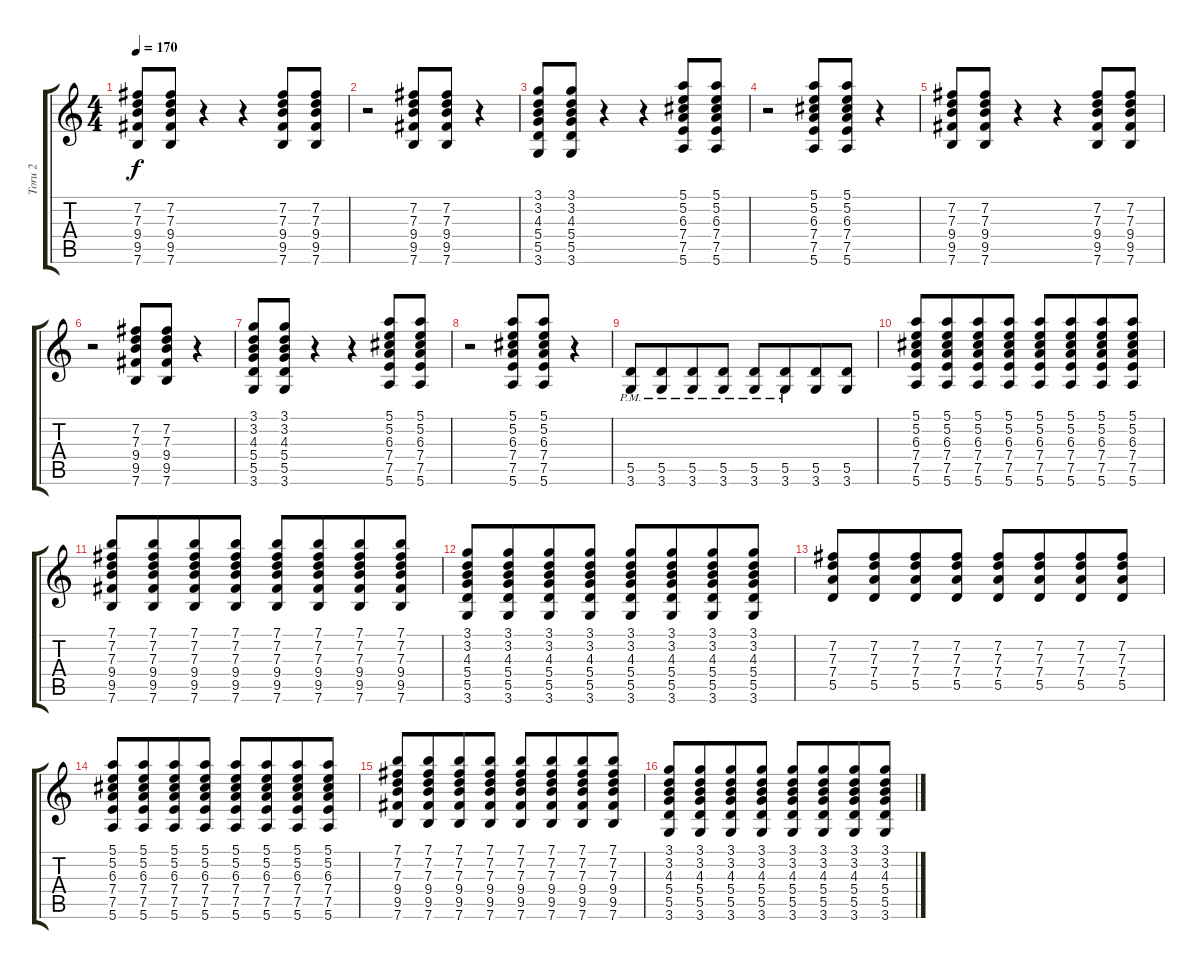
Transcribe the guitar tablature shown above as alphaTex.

\track ("Toru 2" "Toru 2") {instrument overdrivenguitar}
\staff {score tabs}
\tuning (E4 B3 G3 D3 A2 E2) {hide}
\ts (4 4)
\tempo 170
\clef g2
\ks c
(7.2 7.3 9.4 9.5 7.6).8{dy f} (7.2 7.3 9.4 9.5 7.6).8 r.4 r.4 (7.2 7.3 9.4 9.5 7.6).8 (7.2 7.3 9.4 9.5 7.6).8 |
r.2 (7.2 7.3 9.4 9.5 7.6).8 (7.2 7.3 9.4 9.5 7.6).8 r.4 |
(3.1 3.2 4.3 5.4 5.5 3.6).8 (3.1 3.2 4.3 5.4 5.5 3.6).8 r.4 r.4 (5.1 5.2 6.3 7.4 7.5 5.6).8 (5.1 5.2 6.3 7.4 7.5 5.6).8 |
r.2 (5.1 5.2 6.3 7.4 7.5 5.6).8 (5.1 5.2 6.3 7.4 7.5 5.6).8 r.4 |
(7.2 7.3 9.4 9.5 7.6).8 (7.2 7.3 9.4 9.5 7.6).8 r.4 r.4 (7.2 7.3 9.4 9.5 7.6).8 (7.2 7.3 9.4 9.5 7.6).8 |
r.2 (7.2 7.3 9.4 9.5 7.6).8 (7.2 7.3 9.4 9.5 7.6).8 r.4 |
(3.1 3.2 4.3 5.4 5.5 3.6).8 (3.1 3.2 4.3 5.4 5.5 3.6).8 r.4 r.4 (5.1 5.2 6.3 7.4 7.5 5.6).8 (5.1 5.2 6.3 7.4 7.5 5.6).8 |
r.2 (5.1 5.2 6.3 7.4 7.5 5.6).8 (5.1 5.2 6.3 7.4 7.5 5.6).8 r.4 |
(5.5{pm} 3.6{pm}).8 (5.5{pm} 3.6{pm}).8{beam merge} (5.5{pm} 3.6{pm}).8 (5.5{pm} 3.6{pm}).8 (5.5{pm} 3.6{pm}).8 (5.5{pm} 3.6{pm}).8{beam merge} (5.5 3.6).8 (5.5 3.6).8 |
(5.1 5.2 6.3 7.4 7.5 5.6).8 (5.1 5.2 6.3 7.4 7.5 5.6).8{beam merge} (5.1 5.2 6.3 7.4 7.5 5.6).8 (5.1 5.2 6.3 7.4 7.5 5.6).8 (5.1 5.2 6.3 7.4 7.5 5.6).8 (5.1 5.2 6.3 7.4 7.5 5.6).8{beam merge} (5.1 5.2 6.3 7.4 7.5 5.6).8 (5.1 5.2 6.3 7.4 7.5 5.6).8 |
(7.1 7.2 7.3 9.4 9.5 7.6).8{beam Up} (7.1 7.2 7.3 9.4 9.5 7.6).8{beam Up beam merge} (7.1 7.2 7.3 9.4 9.5 7.6).8{beam Up} (7.1 7.2 7.3 9.4 9.5 7.6).8{beam Up} (7.1 7.2 7.3 9.4 9.5 7.6).8{beam Up} (7.1 7.2 7.3 9.4 9.5 7.6).8{beam Up beam merge} (7.1 7.2 7.3 9.4 9.5 7.6).8{beam Up} (7.1 7.2 7.3 9.4 9.5 7.6).8{beam Up} |
(3.1 3.2 4.3 5.4 5.5 3.6).8 (3.1 3.2 4.3 5.4 5.5 3.6).8{beam merge} (3.1 3.2 4.3 5.4 5.5 3.6).8 (3.1 3.2 4.3 5.4 5.5 3.6).8 (3.1 3.2 4.3 5.4 5.5 3.6).8 (3.1 3.2 4.3 5.4 5.5 3.6).8{beam merge} (3.1 3.2 4.3 5.4 5.5 3.6).8 (3.1 3.2 4.3 5.4 5.5 3.6).8 |
(7.2 7.3 7.4 5.5).8{beam Up} (7.2 7.3 7.4 5.5).8{beam Up beam merge} (7.2 7.3 7.4 5.5).8{beam Up} (7.2 7.3 7.4 5.5).8{beam Up} (7.2 7.3 7.4 5.5).8{beam Up} (7.2 7.3 7.4 5.5).8{beam Up beam merge} (7.2 7.3 7.4 5.5).8{beam Up} (7.2 7.3 7.4 5.5).8{beam Up} |
(5.1 5.2 6.3 7.4 7.5 5.6).8 (5.1 5.2 6.3 7.4 7.5 5.6).8{beam merge} (5.1 5.2 6.3 7.4 7.5 5.6).8 (5.1 5.2 6.3 7.4 7.5 5.6).8 (5.1 5.2 6.3 7.4 7.5 5.6).8 (5.1 5.2 6.3 7.4 7.5 5.6).8{beam merge} (5.1 5.2 6.3 7.4 7.5 5.6).8 (5.1 5.2 6.3 7.4 7.5 5.6).8 |
(7.1 7.2 7.3 9.4 9.5 7.6).8{beam Up} (7.1 7.2 7.3 9.4 9.5 7.6).8{beam Up beam merge} (7.1 7.2 7.3 9.4 9.5 7.6).8{beam Up} (7.1 7.2 7.3 9.4 9.5 7.6).8{beam Up} (7.1 7.2 7.3 9.4 9.5 7.6).8{beam Up} (7.1 7.2 7.3 9.4 9.5 7.6).8{beam Up beam merge} (7.1 7.2 7.3 9.4 9.5 7.6).8{beam Up} (7.1 7.2 7.3 9.4 9.5 7.6).8{beam Up} |
(3.1 3.2 4.3 5.4 5.5 3.6).8 (3.1 3.2 4.3 5.4 5.5 3.6).8{beam merge} (3.1 3.2 4.3 5.4 5.5 3.6).8 (3.1 3.2 4.3 5.4 5.5 3.6).8 (3.1 3.2 4.3 5.4 5.5 3.6).8 (3.1 3.2 4.3 5.4 5.5 3.6).8{beam merge} (3.1 3.2 4.3 5.4 5.5 3.6).8 (3.1 3.2 4.3 5.4 5.5 3.6).8
